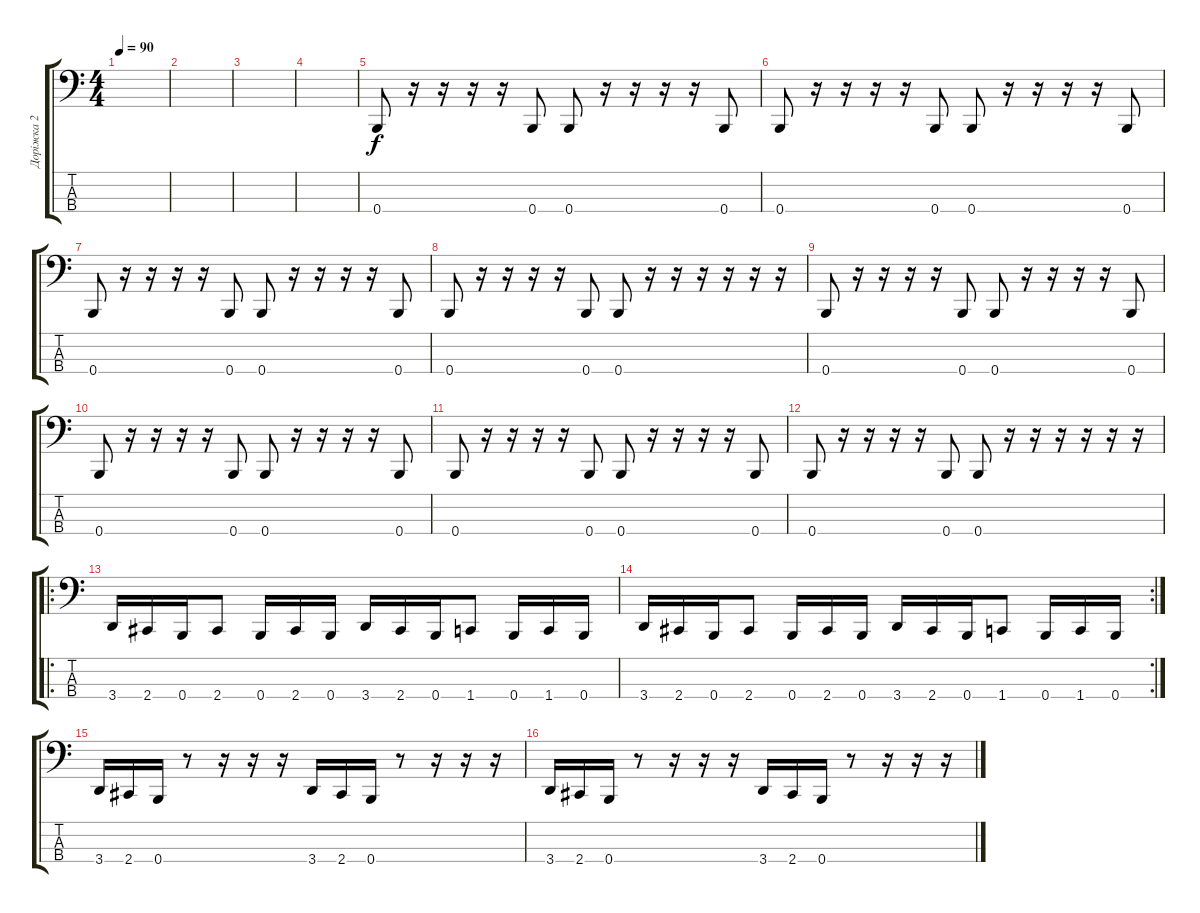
\track ("Доріжка 2" "Доріжка 2") {instrument electricbasspick}
\staff {score tabs}
\tuning (E2 B1 Gb1 B0) {hide}
\ts (4 4)
\tempo 90
\clef f4
\ks c
|
|
|
|
0.4.8 r.16 r.16 r.16 r.16 0.4.8 0.4.8 r.16 r.16 r.16 r.16 0.4.8 |
0.4.8 r.16 r.16 r.16 r.16 0.4.8 0.4.8 r.16 r.16 r.16 r.16 0.4.8 |
0.4.8 r.16 r.16 r.16 r.16 0.4.8 0.4.8 r.16 r.16 r.16 r.16 0.4.8 |
0.4.8 r.16 r.16 r.16 r.16 0.4.8 0.4.8 r.16 r.16 r.16 r.16 r.16 r.16 |
0.4.8 r.16 r.16 r.16 r.16 0.4.8 0.4.8 r.16 r.16 r.16 r.16 0.4.8 |
0.4.8 r.16 r.16 r.16 r.16 0.4.8 0.4.8 r.16 r.16 r.16 r.16 0.4.8 |
0.4.8 r.16 r.16 r.16 r.16 0.4.8 0.4.8 r.16 r.16 r.16 r.16 0.4.8 |
0.4.8 r.16 r.16 r.16 r.16 0.4.8 0.4.8 r.16 r.16 r.16 r.16 r.16 r.16 |
\ro
3.4.16 2.4.16 0.4.16 2.4.8 0.4.16 2.4.16 0.4.16 3.4.16 2.4.16 0.4.16 1.4.8 0.4.16 1.4.16 0.4.16 |
\rc 2
3.4.16 2.4.16 0.4.16 2.4.8 0.4.16 2.4.16 0.4.16 3.4.16 2.4.16 0.4.16 1.4.8 0.4.16 1.4.16 0.4.16 |
3.4.16 2.4.16 0.4.16 r.8 r.16 r.16 r.16 3.4.16 2.4.16 0.4.16 r.8 r.16 r.16 r.16 |
3.4.16 2.4.16 0.4.16 r.8 r.16 r.16 r.16 3.4.16 2.4.16 0.4.16 r.8 r.16 r.16 r.16
